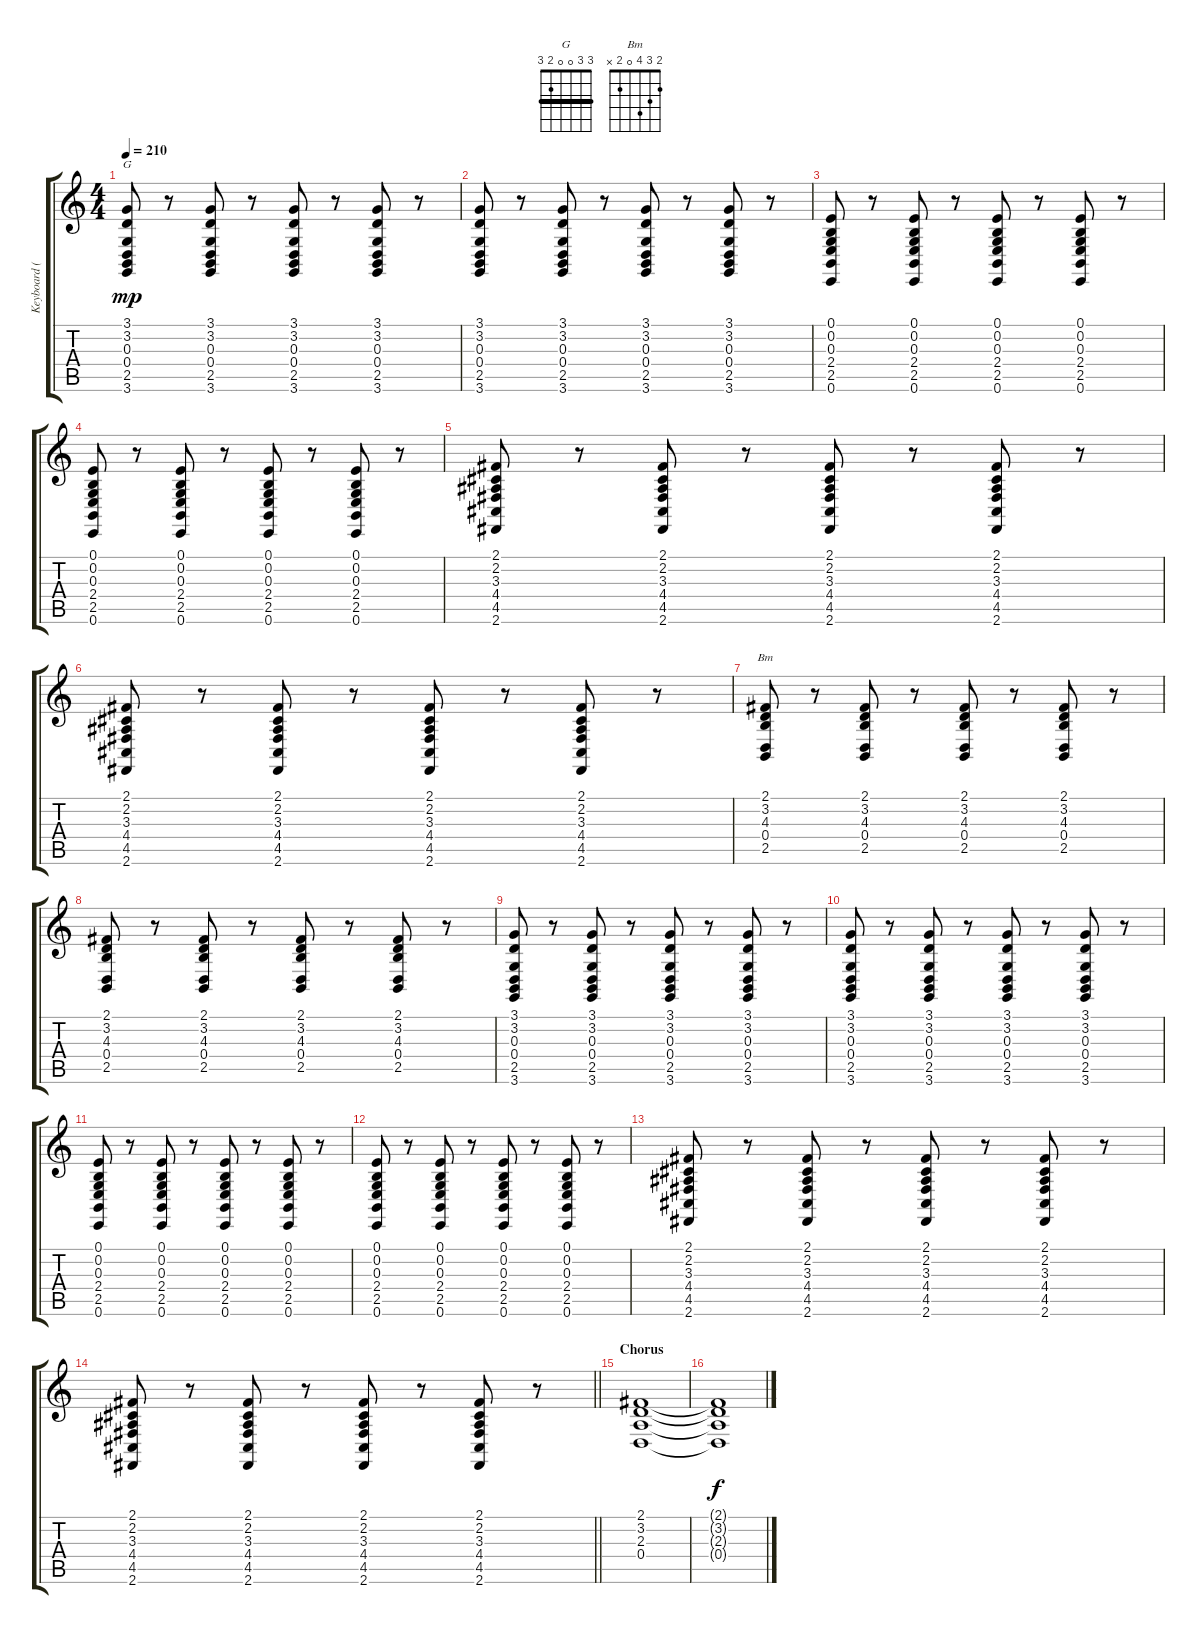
\track ("Keyboard (Overdub)" "Keyboard (") {instrument churchorgan}
\staff {score tabs}
\tuning (E4 B3 G3 D3 A2 E2) {hide}
\chord ("G" 3 3 0 0 2 3) {barre 3}
\chord ("Bm" 2 3 4 0 2 x)
\ts (4 4)
\tempo 210
\clef g2
\ks c
(3.1 3.2 0.3 0.4 2.5 3.6).8{ch "G" dy mp} r.8 (3.1 3.2 0.3 0.4 2.5 3.6).8 r.8 (3.1 3.2 0.3 0.4 2.5 3.6).8 r.8 (3.1 3.2 0.3 0.4 2.5 3.6).8 r.8 |
(3.1 3.2 0.3 0.4 2.5 3.6).8 r.8 (3.1 3.2 0.3 0.4 2.5 3.6).8 r.8 (3.1 3.2 0.3 0.4 2.5 3.6).8 r.8 (3.1 3.2 0.3 0.4 2.5 3.6).8 r.8 |
(0.1 0.2 0.3 2.4 2.5 0.6).8 r.8 (0.1 0.2 0.3 2.4 2.5 0.6).8 r.8 (0.1 0.2 0.3 2.4 2.5 0.6).8 r.8 (0.1 0.2 0.3 2.4 2.5 0.6).8 r.8 |
(0.1 0.2 0.3 2.4 2.5 0.6).8 r.8 (0.1 0.2 0.3 2.4 2.5 0.6).8 r.8 (0.1 0.2 0.3 2.4 2.5 0.6).8 r.8 (0.1 0.2 0.3 2.4 2.5 0.6).8 r.8 |
(2.1 2.2 3.3 4.4 4.5 2.6).8 r.8 (2.1 2.2 3.3 4.4 4.5 2.6).8 r.8 (2.1 2.2 3.3 4.4 4.5 2.6).8 r.8 (2.1 2.2 3.3 4.4 4.5 2.6).8 r.8 |
(2.1 2.2 3.3 4.4 4.5 2.6).8 r.8 (2.1 2.2 3.3 4.4 4.5 2.6).8 r.8 (2.1 2.2 3.3 4.4 4.5 2.6).8 r.8 (2.1 2.2 3.3 4.4 4.5 2.6).8 r.8 |
(2.1 3.2 4.3 0.4 2.5).8{ch "Bm"} r.8 (2.1 3.2 4.3 0.4 2.5).8 r.8 (2.1 3.2 4.3 0.4 2.5).8 r.8 (2.1 3.2 4.3 0.4 2.5).8 r.8 |
(2.1 3.2 4.3 0.4 2.5).8 r.8 (2.1 3.2 4.3 0.4 2.5).8 r.8 (2.1 3.2 4.3 0.4 2.5).8 r.8 (2.1 3.2 4.3 0.4 2.5).8 r.8 |
(3.1 3.2 0.3 0.4 2.5 3.6).8 r.8 (3.1 3.2 0.3 0.4 2.5 3.6).8 r.8 (3.1 3.2 0.3 0.4 2.5 3.6).8 r.8 (3.1 3.2 0.3 0.4 2.5 3.6).8 r.8 |
(3.1 3.2 0.3 0.4 2.5 3.6).8 r.8 (3.1 3.2 0.3 0.4 2.5 3.6).8 r.8 (3.1 3.2 0.3 0.4 2.5 3.6).8 r.8 (3.1 3.2 0.3 0.4 2.5 3.6).8 r.8 |
(0.1 0.2 0.3 2.4 2.5 0.6).8 r.8 (0.1 0.2 0.3 2.4 2.5 0.6).8 r.8 (0.1 0.2 0.3 2.4 2.5 0.6).8 r.8 (0.1 0.2 0.3 2.4 2.5 0.6).8 r.8 |
(0.1 0.2 0.3 2.4 2.5 0.6).8 r.8 (0.1 0.2 0.3 2.4 2.5 0.6).8 r.8 (0.1 0.2 0.3 2.4 2.5 0.6).8 r.8 (0.1 0.2 0.3 2.4 2.5 0.6).8 r.8 |
(2.1 2.2 3.3 4.4 4.5 2.6).8 r.8 (2.1 2.2 3.3 4.4 4.5 2.6).8 r.8 (2.1 2.2 3.3 4.4 4.5 2.6).8 r.8 (2.1 2.2 3.3 4.4 4.5 2.6).8 r.8 |
\barLineRight lightlight
(2.1 2.2 3.3 4.4 4.5 2.6).8 r.8 (2.1 2.2 3.3 4.4 4.5 2.6).8 r.8 (2.1 2.2 3.3 4.4 4.5 2.6).8 r.8 (2.1 2.2 3.3 4.4 4.5 2.6).8 r.8 |
\section ("" "Chorus")
(2.1 3.2 2.3 0.4).1 |
(2.1{t} 3.2{t} 2.3{t} 0.4{t}).1{dy f}
